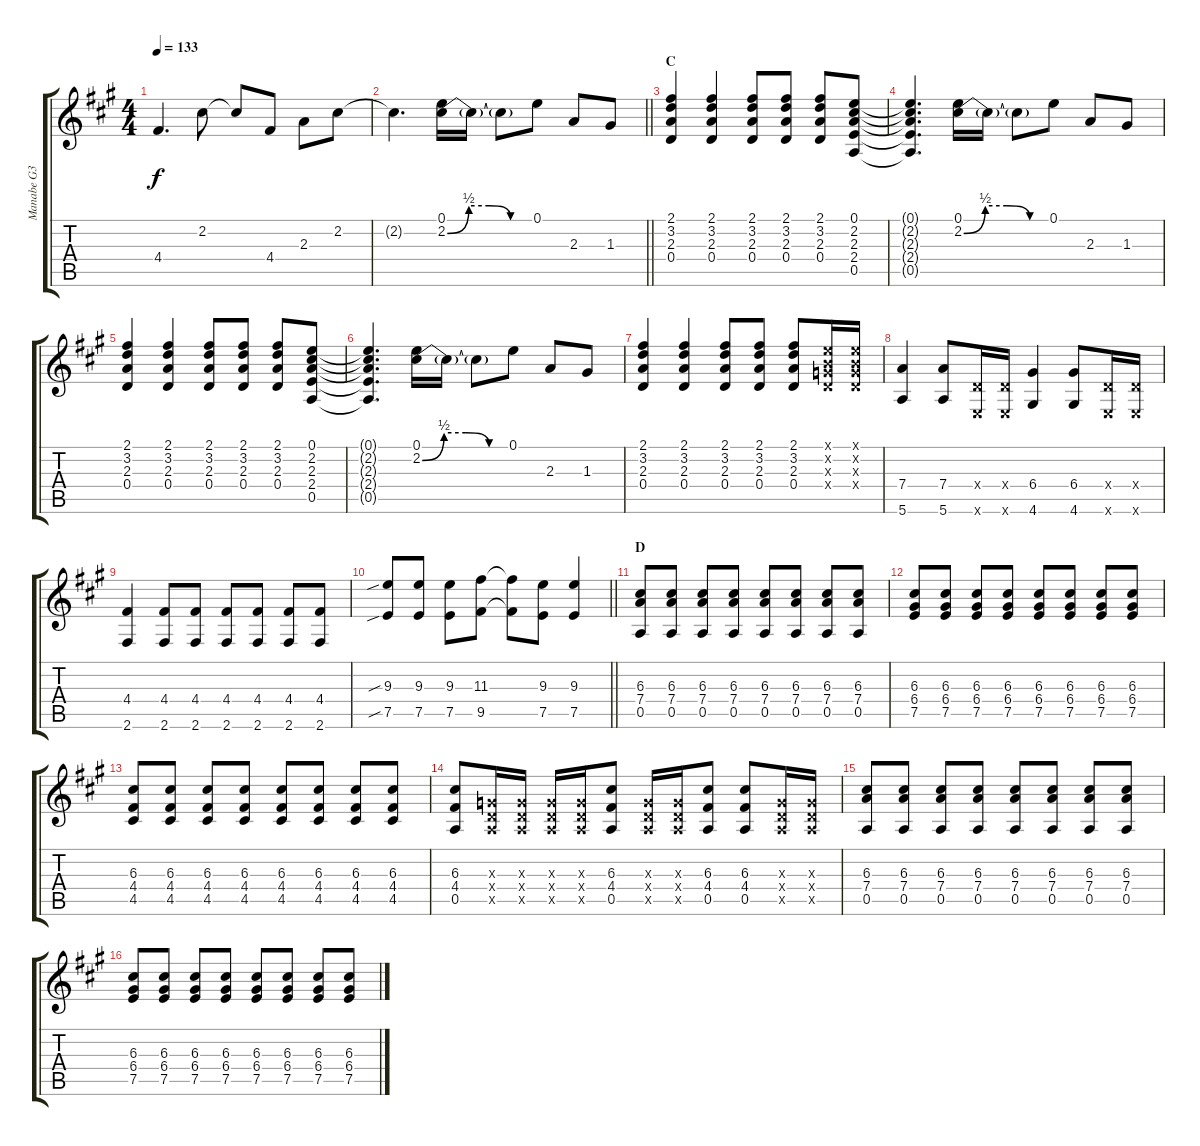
\track ("Manabe G3" "Manabe G3") {instrument overdrivenguitar}
\staff {score tabs}
\tuning (E4 B3 G3 D3 A2 E2) {hide}
\ts (4 4)
\tempo 133
\clef g2
\ks a
4.4.4{d dy f} 2.2.8 2.2{t}.8 4.4.8 2.3.8 2.2.8 |
\barLineRight lightlight
2.2{t}.4{d} (0.1 2.2{be (custom 0 0 15 2 29 2 44 0 60 0)}).16{volume 10} 2.2{t}.16 2.2{t}.8 0.1.8 2.3.8 1.3.8 |
\section ("" "C")
(2.1 3.2 2.3 0.4).4 (2.1 3.2 2.3 0.4).4 (2.1 3.2 2.3 0.4).8 (2.1 3.2 2.3 0.4).8 (2.1 3.2 2.3 0.4).8 (0.1 2.2 2.3 2.4 0.5).8 |
(0.1{t} 2.2{t} 2.3{t} 2.4{t} 0.5{t}).4{d} (0.1 2.2{be (custom 0 0 15 2 30 2 46 0 60 0)}).16 2.2{t}.16 2.2{t}.8 0.1.8 2.3.8 1.3.8 |
(2.1 3.2 2.3 0.4).4 (2.1 3.2 2.3 0.4).4 (2.1 3.2 2.3 0.4).8 (2.1 3.2 2.3 0.4).8 (2.1 3.2 2.3 0.4).8 (0.1 2.2 2.3 2.4 0.5).8 |
(0.1{t} 2.2{t} 2.3{t} 2.4{t} 0.5{t}).4{d} (0.1 2.2{be (custom 0 0 15 2 30 2 46 0 60 0)}).16 2.2{t}.16 2.2{t}.8 0.1.8 2.3.8 1.3.8 |
(2.1 3.2 2.3 0.4).4 (2.1 3.2 2.3 0.4).4 (2.1 3.2 2.3 0.4).8 (2.1 3.2 2.3 0.4).8 (2.1 3.2 2.3 0.4).8 (0.1{x} 0.2{x} 0.3{x} 0.4{x}).16 (0.1{x} 0.2{x} 0.3{x} 0.4{x}).16 |
(7.4 5.6).4 (7.4 5.6).8 (0.4{x} 0.6{x}).16 (0.4{x} 0.6{x}).16 (6.4 4.6).4 (6.4 4.6).8 (0.4{x} 0.6{x}).16 (0.4{x} 0.6{x}).16 |
(4.4 2.6).4 (4.4 2.6).8 (4.4 2.6).8 (4.4 2.6).8 (4.4 2.6).8 (4.4 2.6).8 (4.4 2.6).8 |
\barLineRight lightlight
(9.3{sib} 7.5{sib}).8 (9.3 7.5).8 (9.3 7.5).8 (11.3 9.5).8 (11.3{t} 9.5{t}).8 (9.3 7.5).8 (9.3 7.5).4 |
\section ("" "D")
(6.3 7.4 0.5).8 (6.3 7.4 0.5).8 (6.3 7.4 0.5).8 (6.3 7.4 0.5).8 (6.3 7.4 0.5).8 (6.3 7.4 0.5).8 (6.3 7.4 0.5).8 (6.3 7.4 0.5).8 |
(6.3 6.4 7.5).8 (6.3 6.4 7.5).8 (6.3 6.4 7.5).8 (6.3 6.4 7.5).8 (6.3 6.4 7.5).8 (6.3 6.4 7.5).8 (6.3 6.4 7.5).8 (6.3 6.4 7.5).8 |
(6.3 4.4 4.5).8 (6.3 4.4 4.5).8 (6.3 4.4 4.5).8 (6.3 4.4 4.5).8 (6.3 4.4 4.5).8 (6.3 4.4 4.5).8 (6.3 4.4 4.5).8 (6.3 4.4 4.5).8 |
(6.3 4.4 0.5).8 (0.3{x} 0.4{x} 0.5{x}).16 (0.3{x} 0.4{x} 0.5{x}).16 (0.3{x} 0.4{x} 0.5{x}).16 (0.3{x} 0.4{x} 0.5{x}).16 (6.3 4.4 0.5).8 (0.3{x} 0.4{x} 0.5{x}).16 (0.3{x} 0.4{x} 0.5{x}).16 (6.3 4.4 0.5).8 (6.3 4.4 0.5).8 (0.3{x} 0.4{x} 0.5{x}).16 (0.3{x} 0.4{x} 0.5{x}).16 |
(6.3 7.4 0.5).8 (6.3 7.4 0.5).8 (6.3 7.4 0.5).8 (6.3 7.4 0.5).8 (6.3 7.4 0.5).8 (6.3 7.4 0.5).8 (6.3 7.4 0.5).8 (6.3 7.4 0.5).8 |
(6.3 6.4 7.5).8 (6.3 6.4 7.5).8 (6.3 6.4 7.5).8 (6.3 6.4 7.5).8 (6.3 6.4 7.5).8 (6.3 6.4 7.5).8 (6.3 6.4 7.5).8 (6.3 6.4 7.5).8
